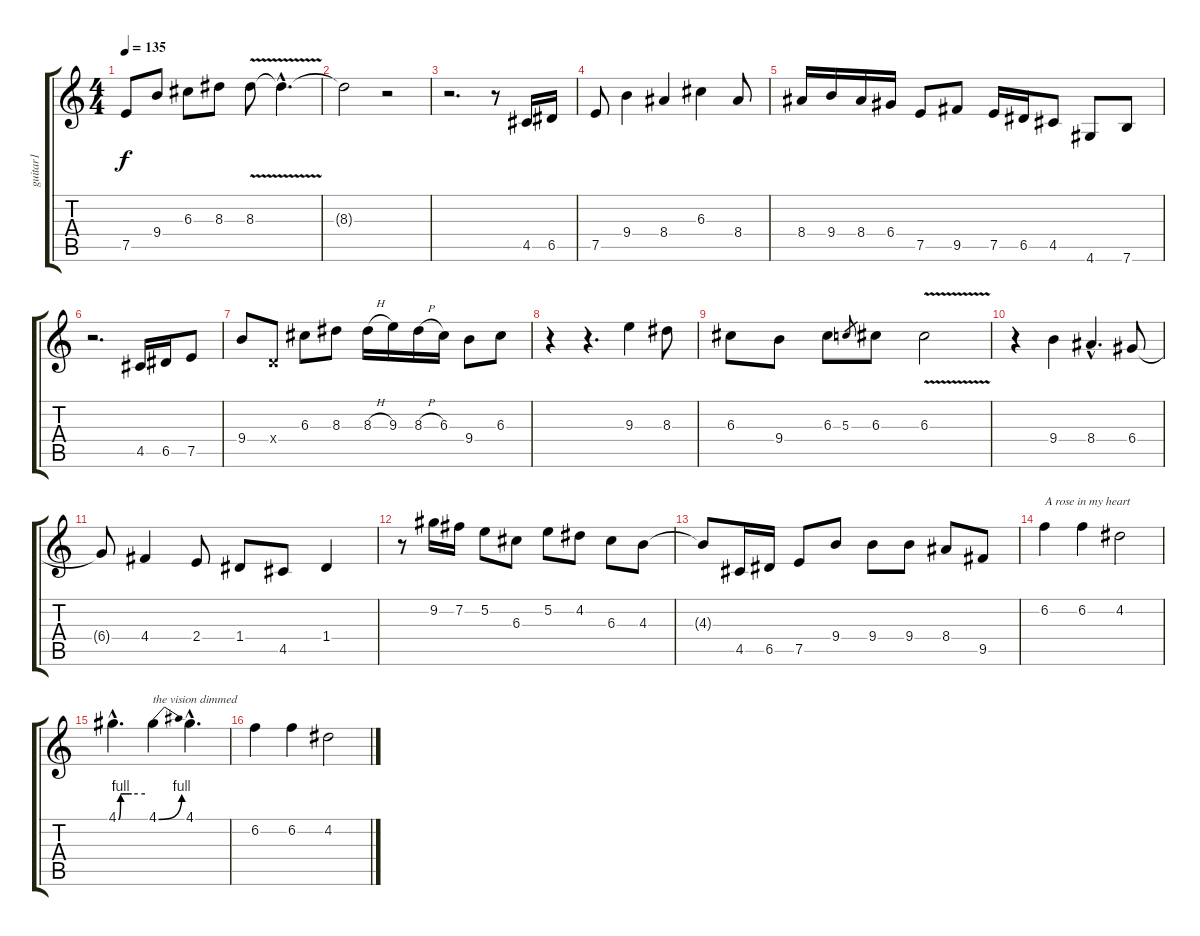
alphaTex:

\track ("guitar1" "guitar1") {instrument acousticguitarsteel}
\staff {score tabs}
\tuning (E4 B3 G3 D3 A2 E2) {hide}
\ts (4 4)
\tempo 135
\clef g2
\ks c
7.5.8{dy f} 9.4.8 6.3.8 8.3.8 8.3{v}.8 8.3{hac t}.4{d} |
8.3{t}.2 r.2 |
r.2{d} r.8 4.5.16 6.5.16 |
7.5.8 9.4.4 8.4.4 6.3.4 8.4.8 |
8.4.16 9.4.16 8.4.16 6.4.16 7.5.8 9.5.8 7.5.16 6.5.16 4.5.8 4.6.8 7.6.8 |
r.2{d} 4.5.16 6.5.16 7.5.8 |
9.4.8 0.4{x}.8 6.3.8 8.3.8 8.3{h}.16 9.3.16 8.3{h}.16 6.3.16 9.4.8 6.3.8 |
r.4 r.4{d} 9.3.4 8.3.8 |
6.3.8 9.4.8 6.3.8 5.3.8{gr} 6.3.8 6.3{v}.2 |
r.4 9.4.4 8.4{hac}.4{d} 6.4.8 |
6.4{t}.8 4.4.4 2.4.8 1.4.8 4.5.8 1.4.4 |
r.8 9.2.16 7.2.16 5.2.8 6.3.8 5.2.8 4.2.8 6.3.8 4.3.8 |
4.3{t}.8 4.5.16 6.5.16 7.5.8 9.4.8 9.4.8 9.4.8 8.4.8 9.5.8 |
6.2.4{txt "A rose in my heart"} 6.2.4 4.2.2 |
4.1{be (custom 0 0 5 4 15 4 30 4 60 4) hac}.4{d} 4.1{be (bend 0 0 60 4)}.4{txt "the vision dimmed"} 4.1{hac}.4{d} |
6.2.4 6.2.4 4.2.2
